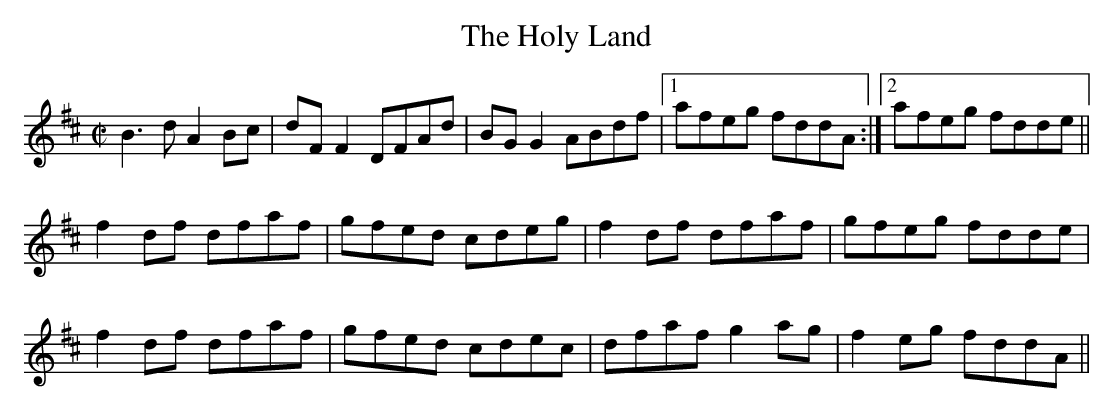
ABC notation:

X:1
T:Holy Land, The
M:C|
K:D
B3d A2Bc|dFF2 DFAd|BGG2 ABdf|1 afeg fddA:|2 afeg fdde||
f2df dfaf|gfed cdeg|f2df dfaf|gfeg fdde|
f2df dfaf|gfed cdec|dfaf g2ag|f2eg fddA||
